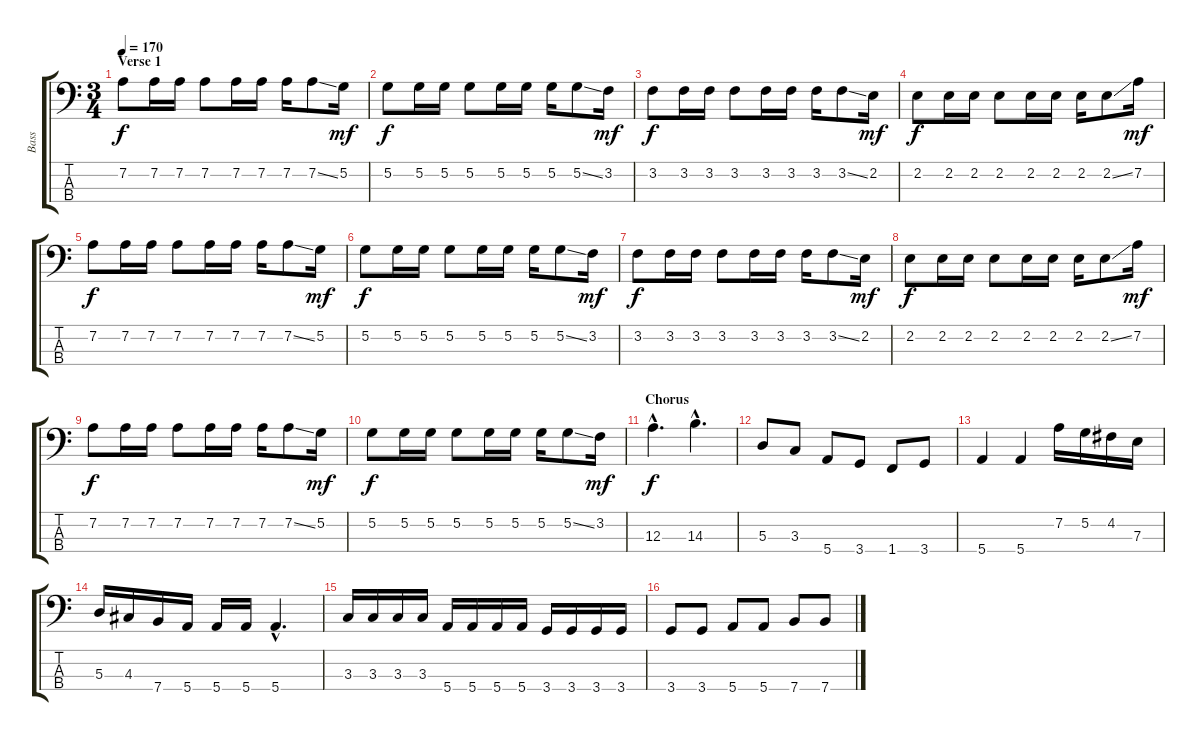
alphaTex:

\track ("Bass" "Bass") {instrument electricbassfinger}
\staff {score tabs}
\tuning (G2 D2 A1 E1) {hide}
\ts (3 4)
\section ("" "Verse 1")
\tempo 170
\clef f4
\ks c
7.2.8{dy f} 7.2.16 7.2.16 7.2.8 7.2.16 7.2.16 7.2.16 7.2{ss}.8 5.2.16{dy mf} |
5.2.8{dy f} 5.2.16 5.2.16 5.2.8 5.2.16 5.2.16 5.2.16 5.2{ss}.8 3.2.16{dy mf} |
3.2.8{dy f} 3.2.16 3.2.16 3.2.8 3.2.16 3.2.16 3.2.16 3.2{ss}.8 2.2.16{dy mf} |
2.2.8{dy f} 2.2.16 2.2.16 2.2.8 2.2.16 2.2.16 2.2.16 2.2{ss}.8 7.2.16{dy mf} |
7.2.8{dy f} 7.2.16 7.2.16 7.2.8 7.2.16 7.2.16 7.2.16 7.2{ss}.8 5.2.16{dy mf} |
5.2.8{dy f} 5.2.16 5.2.16 5.2.8 5.2.16 5.2.16 5.2.16 5.2{ss}.8 3.2.16{dy mf} |
3.2.8{dy f} 3.2.16 3.2.16 3.2.8 3.2.16 3.2.16 3.2.16 3.2{ss}.8 2.2.16{dy mf} |
2.2.8{dy f} 2.2.16 2.2.16 2.2.8 2.2.16 2.2.16 2.2.16 2.2{ss}.8 7.2.16{dy mf} |
7.2.8{dy f} 7.2.16 7.2.16 7.2.8 7.2.16 7.2.16 7.2.16 7.2{ss}.8 5.2.16{dy mf} |
5.2.8{dy f} 5.2.16 5.2.16 5.2.8 5.2.16 5.2.16 5.2.16 5.2{ss}.8 3.2.16{dy mf} |
\section ("" "Chorus")
12.3{hac}.4{d dy f} 14.3{hac}.4{d} |
5.3.8 3.3.8 5.4.8 3.4.8 1.4.8 3.4.8 |
5.4.4 5.4.4 7.2.16 5.2.16 4.2.16 7.3.16 |
5.3.16 4.3.16 7.4.16 5.4.16 5.4.16 5.4.16 5.4{hac}.4{d} |
3.3.16 3.3.16 3.3.16 3.3.16 5.4.16 5.4.16 5.4.16 5.4.16 3.4.16 3.4.16 3.4.16 3.4.16 |
3.4.8 3.4.8 5.4.8 5.4.8 7.4.8 7.4.8
